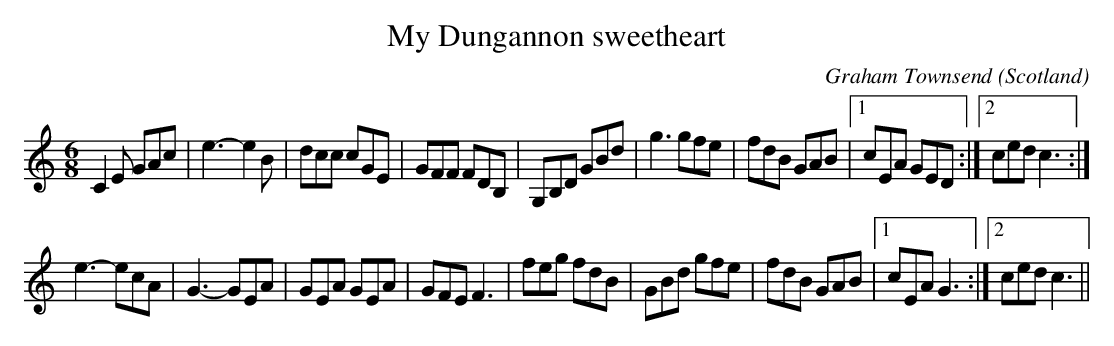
X:1
T:My Dungannon sweetheart
O:Scotland
O:Ireland
O:Canada
M:6/8
C:Graham Townsend
K:C
C2E GAc | e3- e2 B | dcc cGE | GFF FDB, |\
G,B,D GBd | g3 gfe | fdB GAB \
|1 cEA GED :|2 ced c3 :|
e3- ecA | G3- GEA | GEA GEA | GFE F3 |\
feg fdB | GBd gfe | fdB GAB \
|1 cEA G3 :|2 ced c3 ||
